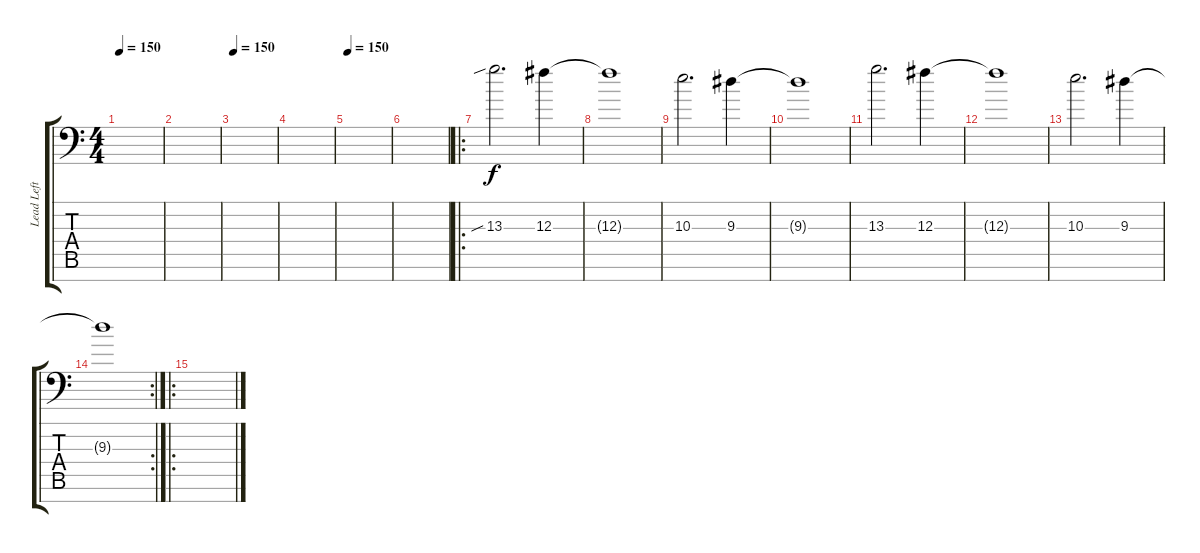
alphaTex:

\track ("Lead Left" "Lead Left") {instrument overdrivenguitar}
\staff {score tabs}
\tuning (Eb4 Bb3 Gb3 Db3 Ab2 Eb2 Ab1) {hide}
\ts (4 4)
\tempo 150
\clef f4
\ks c
|
|
\tempo 150
|
|
\tempo 150
|
|
\ro
13.3{sib}.2{d volume 14} 12.3.4 |
12.3{t}.1 |
10.3.2{d} 9.3.4 |
9.3{t}.1 |
13.3.2{d} 12.3.4 |
12.3{t}.1 |
10.3.2{d} 9.3.4 |
\rc 2
9.3{t}.1 |
\ro
